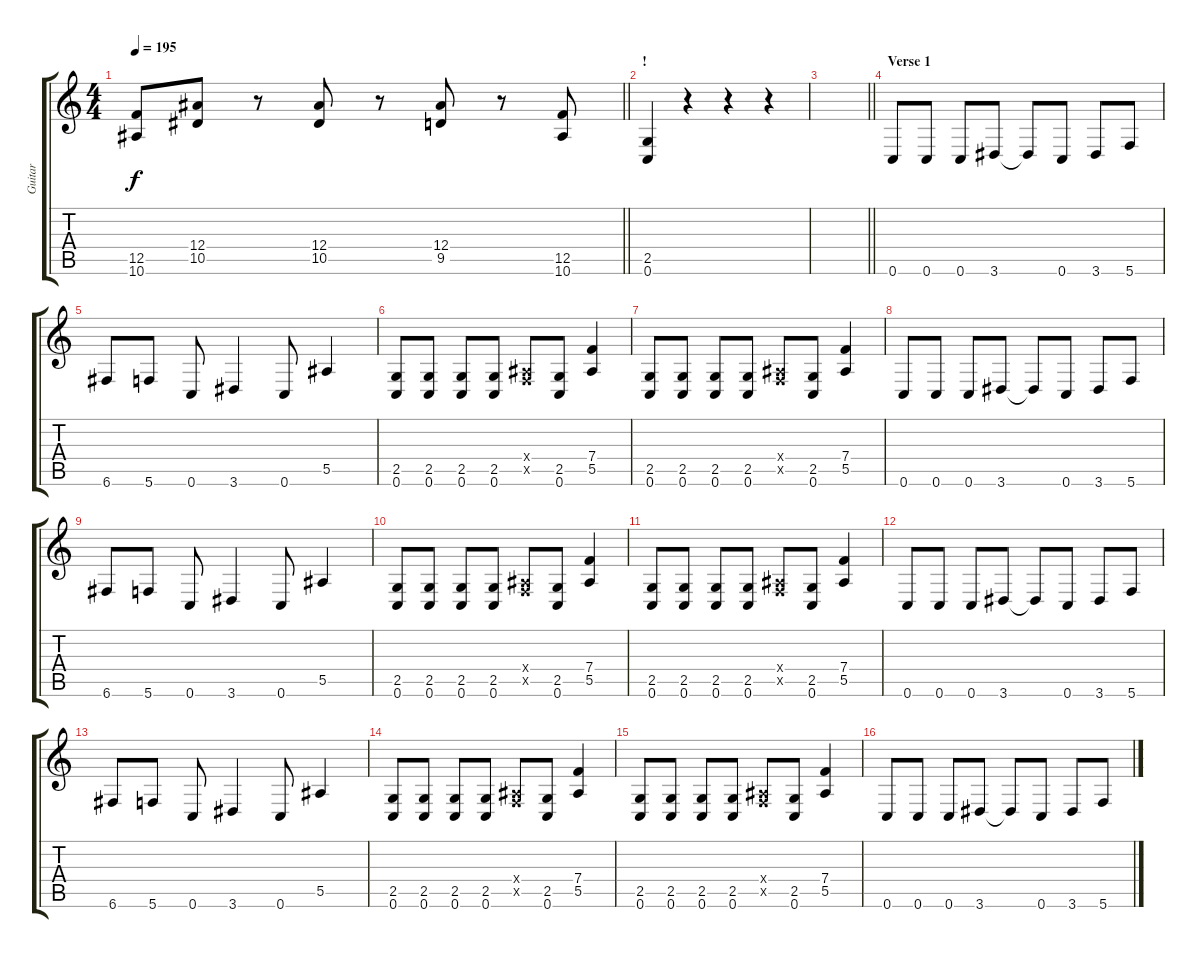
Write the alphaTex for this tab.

\track ("Guitar" "Guitar") {instrument distortionguitar}
\staff {score tabs}
\tuning (C4 G3 Eb3 Bb2 F2 C2) {hide}
\ts (4 4)
\tempo 195
\clef g2
\barLineRight lightlight
\ks c
(12.5 10.6).8{dy f} (12.4 10.5).8 r.8 (12.4 10.5).8 r.8 (12.4 9.5).8 r.8 (12.5 10.6).8 |
\section ("" "!")
(2.5 0.6).4 r.4 r.4 r.4 |
\barLineRight lightlight
|
\section ("" "Verse 1")
0.6.8 0.6.8 0.6.8 3.6.8 3.6{t}.8 0.6.8 3.6.8 5.6.8 |
6.6.8 5.6.8 0.6.8 3.6.4 0.6.8 5.5.4 |
(2.5 0.6).8 (2.5 0.6).8 (2.5 0.6).8 (2.5 0.6).8 (0.4{x} 0.5{x}).8 (2.5 0.6).8 (7.4 5.5).4 |
(2.5 0.6).8 (2.5 0.6).8 (2.5 0.6).8 (2.5 0.6).8 (0.4{x} 0.5{x}).8 (2.5 0.6).8 (7.4 5.5).4 |
0.6.8 0.6.8 0.6.8 3.6.8 3.6{t}.8 0.6.8 3.6.8 5.6.8 |
6.6.8 5.6.8 0.6.8 3.6.4 0.6.8 5.5.4 |
(2.5 0.6).8 (2.5 0.6).8 (2.5 0.6).8 (2.5 0.6).8 (0.4{x} 0.5{x}).8 (2.5 0.6).8 (7.4 5.5).4 |
(2.5 0.6).8 (2.5 0.6).8 (2.5 0.6).8 (2.5 0.6).8 (0.4{x} 0.5{x}).8 (2.5 0.6).8 (7.4 5.5).4 |
0.6.8 0.6.8 0.6.8 3.6.8 3.6{t}.8 0.6.8 3.6.8 5.6.8 |
6.6.8 5.6.8 0.6.8 3.6.4 0.6.8 5.5.4 |
(2.5 0.6).8 (2.5 0.6).8 (2.5 0.6).8 (2.5 0.6).8 (0.4{x} 0.5{x}).8 (2.5 0.6).8 (7.4 5.5).4 |
(2.5 0.6).8 (2.5 0.6).8 (2.5 0.6).8 (2.5 0.6).8 (0.4{x} 0.5{x}).8 (2.5 0.6).8 (7.4 5.5).4 |
0.6.8 0.6.8 0.6.8 3.6.8 3.6{t}.8 0.6.8 3.6.8 5.6.8
